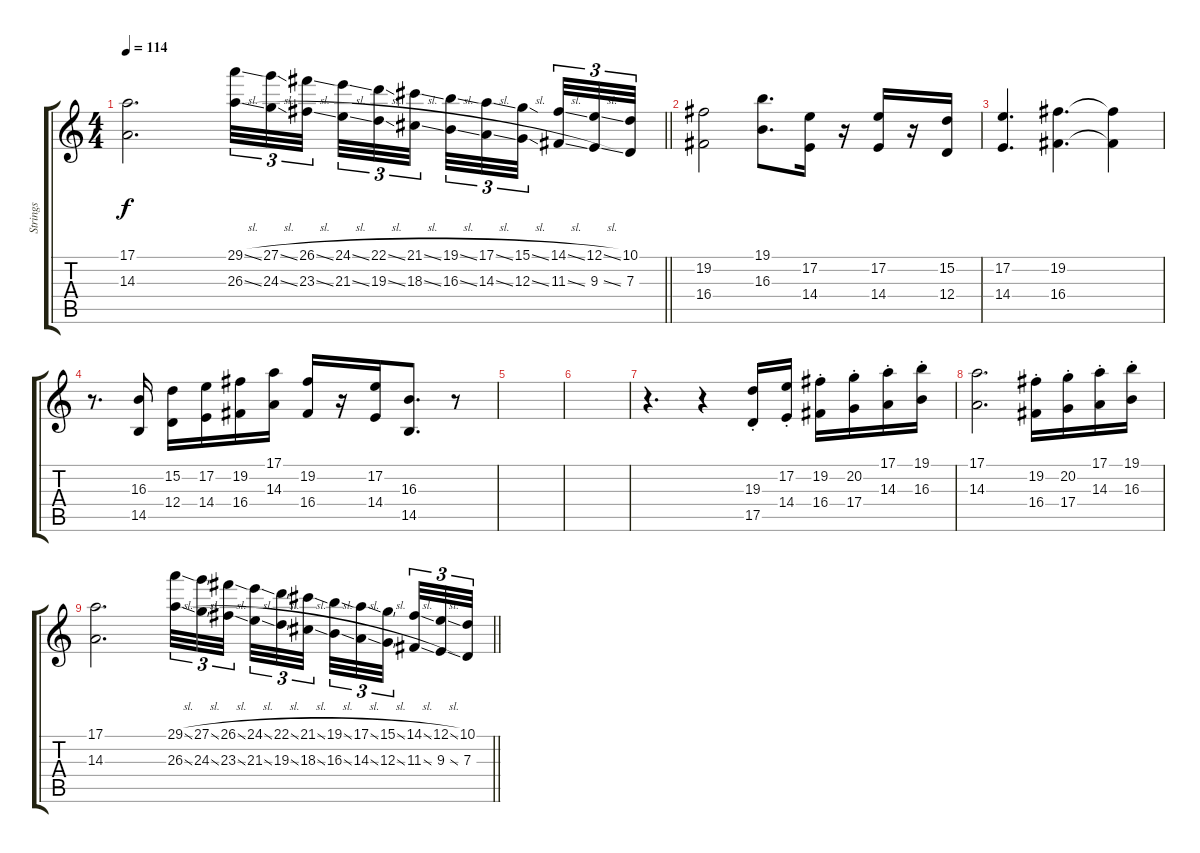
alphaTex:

\track ("Strings" "Strings") {instrument stringensemble1}
\staff {score tabs}
\tuning (E4 B3 G3 D3 A2 E2) {hide}
\ts (4 4)
\tempo 114
\clef g2
\barLineRight lightlight
\ks c
(17.1 14.3).2{d dy f} (29.1{sl} 26.3{sl}).32{tu (3 2)} (27.1{sl} 24.3{sl}).32{tu (3 2)} (26.1{sl} 23.3{sl}).32{tu (3 2) beam splitsecondary} (24.1{sl} 21.3{sl}).32{tu (3 2)} (22.1{sl} 19.3{sl}).32{tu (3 2)} (21.1{sl} 18.3{sl}).32{tu (3 2) beam splitsecondary} (19.1{sl} 16.3{sl}).32{tu (3 2)} (17.1{sl} 14.3{sl}).32{tu (3 2)} (15.1{sl} 12.3{sl}).32{tu (3 2) beam splitsecondary} (14.1{sl} 11.3{sl}).32{tu (3 2)} (12.1{sl} 9.3{sl}).32{tu (3 2)} (10.1 7.3).32{tu (3 2)} |
(19.2 16.4).2 (19.1 16.3).8{d} (17.2 14.4).16 r.16 (17.2 14.4).16 r.16 (15.2 12.4).16 |
(17.2 14.4).4{d} (19.2 16.4).4{d} (19.2{t} 16.4{t}).4 |
r.8{d} (16.3 14.5).16 (15.2 12.4).16 (17.2 14.4).16 (19.2 16.4).16 (17.1 14.3).16 (19.2 16.4).16 r.16 (17.2 14.4).16 (16.3 14.5).8{d} r.8 |
|
|
r.4{d} r.4 (19.3{st} 17.5{st}).16 (17.2{st} 14.4{st}).16 (19.2{st} 16.4{st}).16 (20.2{st} 17.4{st}).16 (17.1{st} 14.3{st}).16 (19.1{st} 16.3{st}).16 |
(17.1 14.3).2{d} (19.2{st} 16.4{st}).16 (20.2{st} 17.4{st}).16 (17.1{st} 14.3{st}).16 (19.1{st} 16.3{st}).16 |
\barLineRight lightlight
(17.1 14.3).2{d} (29.1{sl} 26.3{sl}).32{tu (3 2)} (27.1{sl} 24.3{sl}).32{tu (3 2)} (26.1{sl} 23.3{sl}).32{tu (3 2) beam splitsecondary} (24.1{sl} 21.3{sl}).32{tu (3 2)} (22.1{sl} 19.3{sl}).32{tu (3 2)} (21.1{sl} 18.3{sl}).32{tu (3 2) beam splitsecondary} (19.1{sl} 16.3{sl}).32{tu (3 2)} (17.1{sl} 14.3{sl}).32{tu (3 2)} (15.1{sl} 12.3{sl}).32{tu (3 2) beam splitsecondary} (14.1{sl} 11.3{sl}).32{tu (3 2)} (12.1{sl} 9.3{sl}).32{tu (3 2)} (10.1 7.3).32{tu (3 2)}
